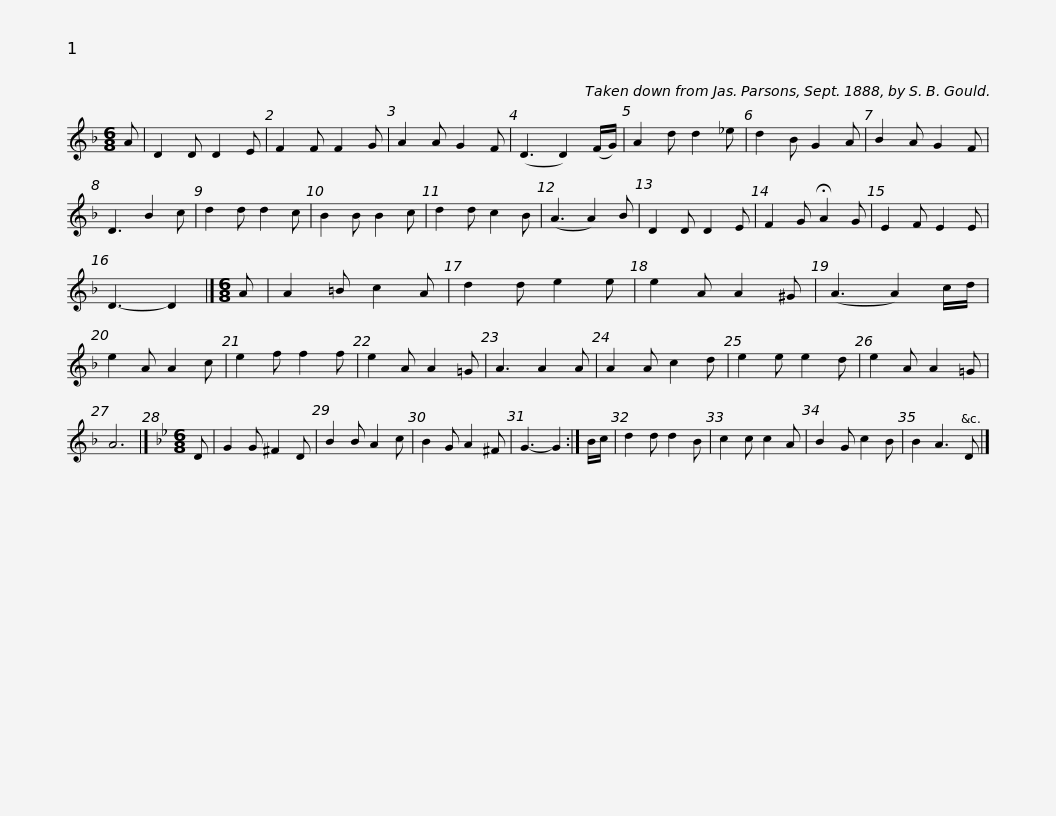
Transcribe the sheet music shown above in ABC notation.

X:1
L:1/8
M:6/8
I:linebreak $
K:F
V:1 treble
V:1
 A | D2 D D2 E | F2 F F2 G | A2 A G2 F | (D3 D2) (F/G/) | %5
 A2 d d2 _e |$ d2 B G2 A | B2 A G2 F | D3 B2 c | d2 d d2 c | %10
 B2 B B2 c | d2 d c2 B |$ (A3 A2) B | D2 D D2 E | F2 G !fermata!A2 G | %15
 E2 F E2 E | D3- D2 |][M:6/8] A | A2 =B c2 A | d2 d e2 e | %20
 e2 A A2 ^G | (A3 A2) c/d/ |$ e2 A A2 c | e2 f f2 f |$ e2 A A2 =G | %25
 A3 A2 A | A2 A c2 d | e2 e e2 d | e2 A A2 =G | A6 |] %30
[K:Bb][M:6/8] D | G2 G ^F2 D | B2 B A2 c |$ B2 G A2 ^F | G3- G2 :|$ %35
 B/c/ | d2 d d2 B | c2 c c2 A | B2 G c2 B | B2 A3 D |] %40
